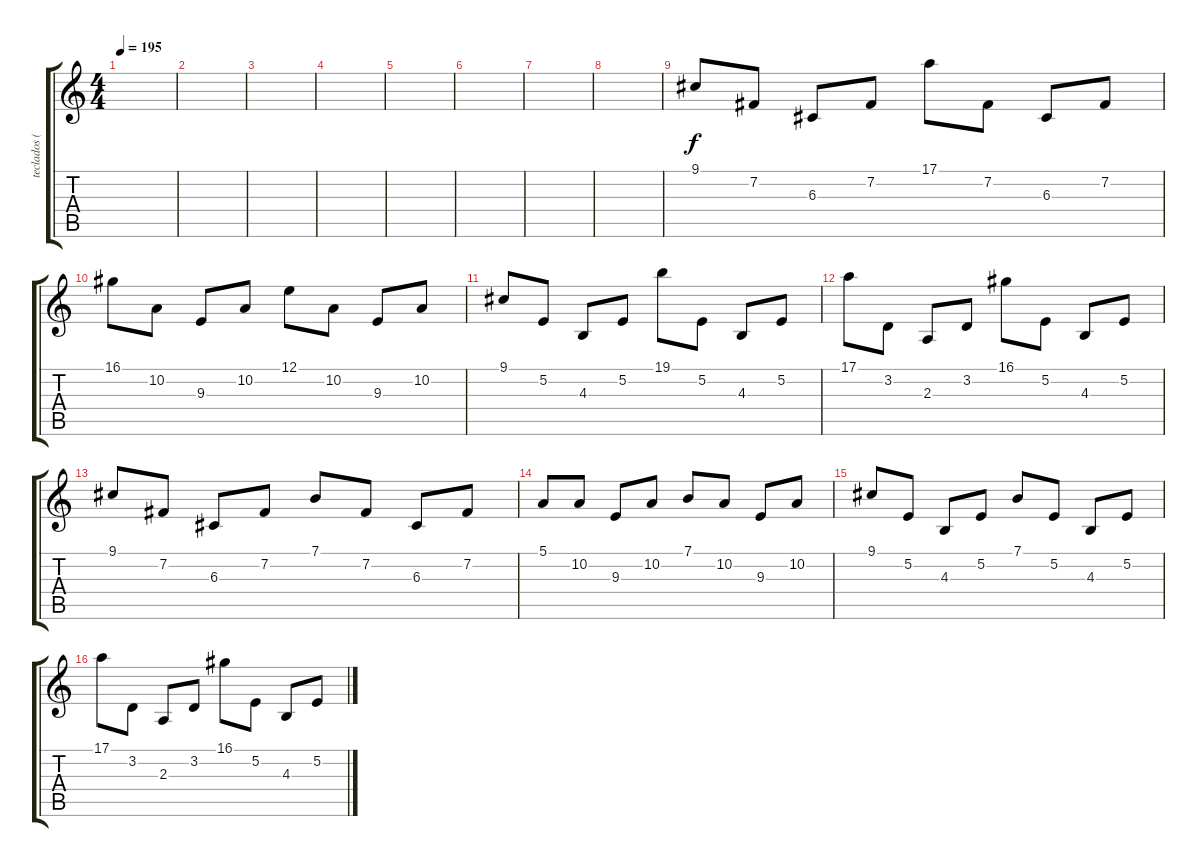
\track ("teclados (piano)" "teclados (") {instrument electricgrandpiano}
\staff {score tabs}
\tuning (E4 B3 G3 D3 A2 E2) {hide}
\ts (4 4)
\tempo 195
\clef g2
\ks c
|
|
|
|
|
|
|
|
9.1.8{volume 14 balance 4 instrument harpsichord} 7.2.8 6.3.8 7.2.8 17.1.8 7.2.8 6.3.8 7.2.8 |
16.1.8 10.2.8 9.3.8 10.2.8 12.1.8 10.2.8 9.3.8 10.2.8 |
9.1.8 5.2.8 4.3.8 5.2.8 19.1.8 5.2.8 4.3.8 5.2.8 |
17.1.8 3.2.8 2.3.8 3.2.8 16.1.8 5.2.8 4.3.8 5.2.8 |
9.1.8 7.2.8 6.3.8 7.2.8 7.1.8 7.2.8 6.3.8 7.2.8 |
5.1.8 10.2.8 9.3.8 10.2.8 7.1.8 10.2.8 9.3.8 10.2.8 |
9.1.8 5.2.8 4.3.8 5.2.8 7.1.8 5.2.8 4.3.8 5.2.8 |
17.1.8 3.2.8 2.3.8 3.2.8 16.1.8 5.2.8 4.3.8 5.2.8
